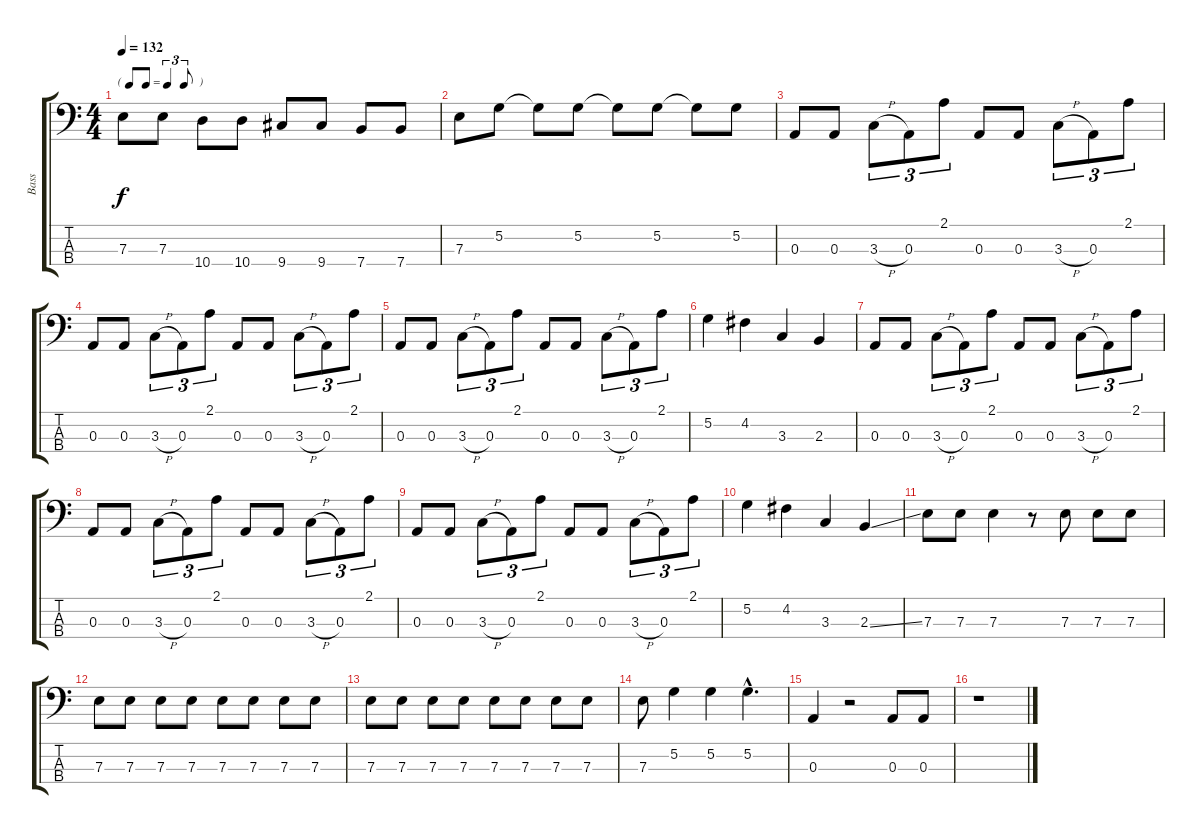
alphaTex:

\track ("Bass" "Bass") {instrument electricbassfinger}
\staff {score tabs}
\tuning (G2 D2 A1 E1) {hide}
\ts (4 4)
\tf triplet8th
\tempo 132
\clef f4
\ks c
7.3.8{dy f} 7.3.8 10.4.8 10.4.8 9.4.8 9.4.8 7.4.8 7.4.8 |
7.3.8 5.2.8 5.2{t}.8 5.2.8 5.2{t}.8 5.2.8 5.2{t}.8 5.2.8 |
0.3.8 0.3.8 3.3{h}.8{tu (3 2)} 0.3.8{tu (3 2)} 2.1.8{tu (3 2)} 0.3.8 0.3.8 3.3{h}.8{tu (3 2)} 0.3.8{tu (3 2)} 2.1.8{tu (3 2)} |
0.3.8 0.3.8 3.3{h}.8{tu (3 2)} 0.3.8{tu (3 2)} 2.1.8{tu (3 2)} 0.3.8 0.3.8 3.3{h}.8{tu (3 2)} 0.3.8{tu (3 2)} 2.1.8{tu (3 2)} |
0.3.8 0.3.8 3.3{h}.8{tu (3 2)} 0.3.8{tu (3 2)} 2.1.8{tu (3 2)} 0.3.8 0.3.8 3.3{h}.8{tu (3 2)} 0.3.8{tu (3 2)} 2.1.8{tu (3 2)} |
5.2.4 4.2.4 3.3.4 2.3.4 |
0.3.8 0.3.8 3.3{h}.8{tu (3 2)} 0.3.8{tu (3 2)} 2.1.8{tu (3 2)} 0.3.8 0.3.8 3.3{h}.8{tu (3 2)} 0.3.8{tu (3 2)} 2.1.8{tu (3 2)} |
0.3.8 0.3.8 3.3{h}.8{tu (3 2)} 0.3.8{tu (3 2)} 2.1.8{tu (3 2)} 0.3.8 0.3.8 3.3{h}.8{tu (3 2)} 0.3.8{tu (3 2)} 2.1.8{tu (3 2)} |
0.3.8 0.3.8 3.3{h}.8{tu (3 2)} 0.3.8{tu (3 2)} 2.1.8{tu (3 2)} 0.3.8 0.3.8 3.3{h}.8{tu (3 2)} 0.3.8{tu (3 2)} 2.1.8{tu (3 2)} |
5.2.4 4.2.4 3.3.4 2.3{ss}.4 |
7.3.8 7.3.8 7.3.4 r.8 7.3.8 7.3.8 7.3.8 |
7.3.8 7.3.8 7.3.8 7.3.8 7.3.8 7.3.8 7.3.8 7.3.8 |
7.3.8 7.3.8 7.3.8 7.3.8 7.3.8 7.3.8 7.3.8 7.3.8 |
7.3.8 5.2.4 5.2.4 5.2{hac}.4{d} |
0.3.4 r.2 0.3.8 0.3.8 |
r.1
